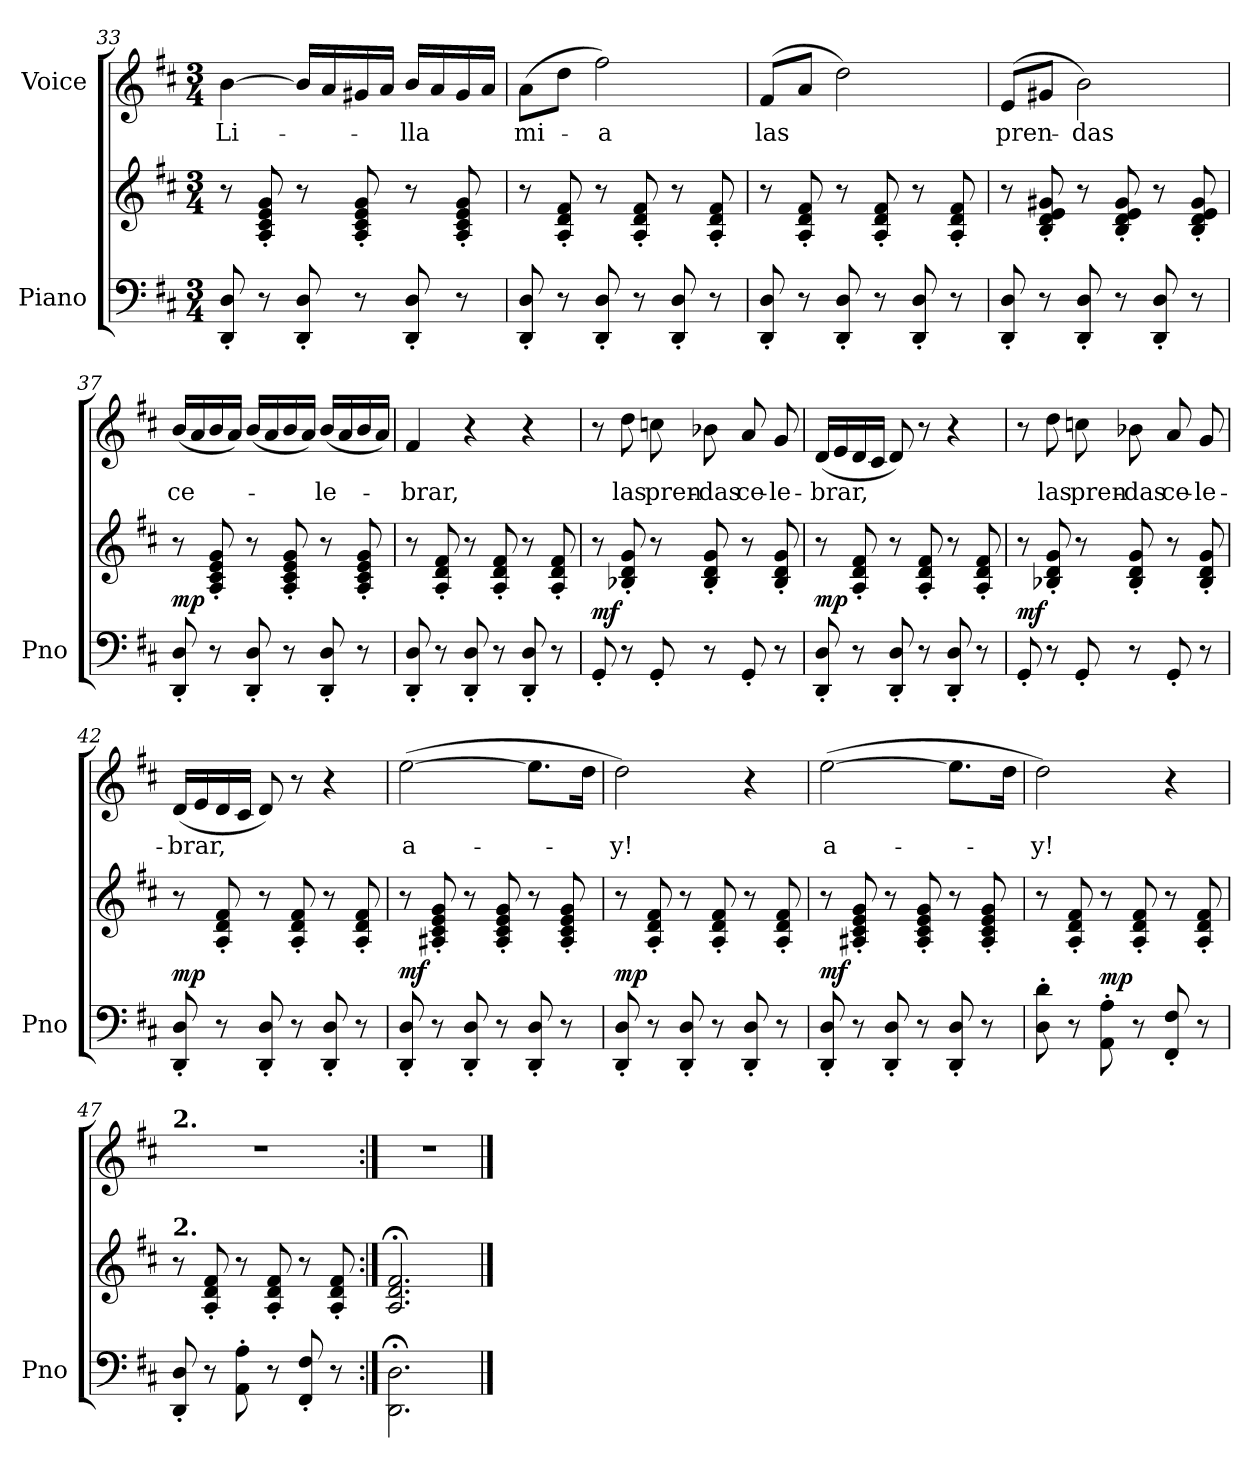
**kern	**kern	**dynam	**kern	**text
*part2	*part2	*part2	*part1	*part1
*staff3	*staff2	*staff2/3	*staff1	*staff1
*I"Piano	*	*	*I"Voice	*
*I'Pno	*	*	*	*
*clefF4	*clefG2	*	*clefG2	*
*k[f#c#]	*k[f#c#]	*	*k[f#c#]	*
*M3/4	*M3/4	*	*M3/4	*
=33	=33	=33	=33	=33
!	!	!	!	!LO:LY:b
8DD/' 8D/'	8r	.	[4b\	Li-
8r	8A/' 8c#/' 8e/' 8g/'	.	.	.
8DD/' 8D/'	8r	.	16b/LL]	.
.	.	.	16a/	.
8r	8A/' 8c#/' 8e/' 8g/'	.	16g#X/	.
.	.	.	16a/JJ	.
!	!	!	!	!LO:LY:b
8DD/' 8D/'	8r	.	16b/LL	-lla
.	.	.	16a/	.
8r	8A/' 8c#/' 8e/' 8g/'	.	16g#/	.
.	.	.	16a/JJ	.
=34	=34	=34	=34	=34
!	!	!	!	!LO:LY:b
8DD/' 8D/'	8r	.	(>8a\L	mi-
8r	8A/' 8d/' 8f#/'	.	8dd\J	.
!	!	!	!	!LO:LY:b
8DD/' 8D/'	8r	.	2ff#\)	-a
8r	8A/' 8d/' 8f#/'	.	.	.
8DD/' 8D/'	8r	.	.	.
8r	8A/' 8d/' 8f#/'	.	.	.
=35	=35	=35	=35	=35
!	!	!	!	!LO:LY:b
8DD/' 8D/'	8r	.	(>8f#/L	las
8r	8A/' 8d/' 8f#/'	.	8a/J	.
8DD/' 8D/'	8r	.	2dd\)	.
8r	8A/' 8d/' 8f#/'	.	.	.
8DD/' 8D/'	8r	.	.	.
8r	8A/' 8d/' 8f#/'	.	.	.
=36	=36	=36	=36	=36
!	!	!	!	!LO:LY:b
8DD/' 8D/'	8r	.	(>8e/L	pren-
8r	8B/' 8d/' 8e/' 8g#X/'	.	8g#X/J	.
!	!	!	!	!LO:LY:b
8DD/' 8D/'	8r	.	2b\)	-das
8r	8B/' 8d/' 8e/' 8g#/'	.	.	.
8DD/' 8D/'	8r	.	.	.
8r	8B/' 8d/' 8e/' 8g#/'	.	.	.
!!LO:LB:g=z
=37	=37	=37	=37	=37
!	!	!LO:DY:a=2	!	!LO:LY:b
8DD/' 8D/'	8r	mp	(<16b/LL	ce-
.	.	.	16a/	.
8r	8A/' 8c#/' 8e/' 8g/'	.	16b/	.
.	.	.	16a/JJ)	.
8DD/' 8D/'	8r	.	(<16b/LL	.
.	.	.	16a/	.
8r	8A/' 8c#/' 8e/' 8g/'	.	16b/	.
.	.	.	16a/JJ)	.
!	!	!	!	!LO:LY:b
8DD/' 8D/'	8r	.	(<16b/LL	-le-
.	.	.	16a/	.
8r	8A/' 8c#/' 8e/' 8g/'	.	16b/	.
.	.	.	16a/JJ)	.
=38	=38	=38	=38	=38
!	!	!	!	!LO:LY:b
8DD/' 8D/'	8r	.	4f#/	-brar,
8r	8A/' 8d/' 8f#/'	.	.	.
8DD/' 8D/'	8r	.	4r	.
8r	8A/' 8d/' 8f#/'	.	.	.
8DD/' 8D/'	8r	.	4r	.
8r	8A/' 8d/' 8f#/'	.	.	.
=39	=39	=39	=39	=39
!	!	!LO:DY:a=2	!	!
8GG'/	8r	mf	8r	.
!	!	!	!	!LO:LY:b
8r	8B-X/' 8d/' 8g/'	.	8dd\	las
!	!	!	!	!LO:LY:b
8GG'/	8r	.	8ccn\	pren-
!	!	!	!	!LO:LY:b
8r	8B-/' 8d/' 8g/'	.	8b-X\	-das
!	!	!	!	!LO:LY:b
8GG'/	8r	.	8a/	ce-
!	!	!	!	!LO:LY:b
8r	8B-/' 8d/' 8g/'	.	8g/	-le-
=40	=40	=40	=40	=40
!	!	!LO:DY:a=2	!	!LO:LY:b
8DD/' 8D/'	8r	mp	(<16d/LL	-brar,
.	.	.	16e/	.
8r	8A/' 8d/' 8f#/'	.	16d/	.
.	.	.	16c#/JJ	.
8DD/' 8D/'	8r	.	8d/)	.
8r	8A/' 8d/' 8f#/'	.	8r	.
8DD/' 8D/'	8r	.	4r	.
8r	8A/' 8d/' 8f#/'	.	.	.
=41	=41	=41	=41	=41
!	!	!LO:DY:a=2	!	!
8GG'/	8r	mf	8r	.
!	!	!	!	!LO:LY:b
8r	8B-X/' 8d/' 8g/'	.	8dd\	las
!	!	!	!	!LO:LY:b
8GG'/	8r	.	8ccn\	pren-
!	!	!	!	!LO:LY:b
8r	8B-/' 8d/' 8g/'	.	8b-X\	-das
!	!	!	!	!LO:LY:b
8GG'/	8r	.	8a/	ce-
!	!	!	!	!LO:LY:b
8r	8B-/' 8d/' 8g/'	.	8g/	-le-
!!LO:PB:g=z
=42	=42	=42	=42	=42
!	!	!LO:DY:a=2	!	!LO:LY:b
8DD/' 8D/'	8r	mp	(<16d/LL	-brar,
.	.	.	16e/	.
8r	8A/' 8d/' 8f#/'	.	16d/	.
.	.	.	16c#/JJ	.
8DD/' 8D/'	8r	.	8d/)	.
8r	8A/' 8d/' 8f#/'	.	8r	.
8DD/' 8D/'	8r	.	4r	.
8r	8A/' 8d/' 8f#/'	.	.	.
=43	=43	=43	=43	=43
!	!	!LO:DY:a=2	!	!LO:LY:b
8DD/' 8D/'	8r	mf	(>[2ee\	a-
8r	8A#X/' 8c#/' 8e/' 8g/'	.	.	.
8DD/' 8D/'	8r	.	.	.
8r	8A#/' 8c#/' 8e/' 8g/'	.	.	.
8DD/' 8D/'	8r	.	8.ee\L]	.
8r	8A#/' 8c#/' 8e/' 8g/'	.	.	.
.	.	.	16dd\Jk	.
=44	=44	=44	=44	=44
!	!	!LO:DY:a=2	!	!LO:LY:b
8DD/' 8D/'	8r	mp	2dd\)	-y!
8r	8A/' 8d/' 8f#/'	.	.	.
8DD/' 8D/'	8r	.	.	.
8r	8A/' 8d/' 8f#/'	.	.	.
8DD/' 8D/'	8r	.	4r	.
8r	8A/' 8d/' 8f#/'	.	.	.
=45	=45	=45	=45	=45
!	!	!LO:DY:a=2	!	!LO:LY:b
8DD/' 8D/'	8r	mf	(>[2ee\	a-
8r	8A#X/' 8c#/' 8e/' 8g/'	.	.	.
8DD/' 8D/'	8r	.	.	.
8r	8A#/' 8c#/' 8e/' 8g/'	.	.	.
8DD/' 8D/'	8r	.	8.ee\L]	.
8r	8A#/' 8c#/' 8e/' 8g/'	.	.	.
.	.	.	16dd\Jk	.
=46	=46	=46	=46	=46
!	!	!	!	!LO:LY:b
8D\' 8d\'	8r	.	2dd\)	-y!
8r	8A/' 8d/' 8f#/'	.	.	.
!	!	!LO:DY:a=2	!	!
8AA\' 8A\'	8r	mp	.	.
8r	8A/' 8d/' 8f#/'	.	.	.
8FF#/' 8F#/'	8r	.	4r	.
8r	8A/' 8d/' 8f#/'	.	.	.
=47	=47	=47	=47	=47
!	!	!	!LO:TX:a:B:t=2.	!
!	!LO:TX:a:B:t=2.	!	!	!
8DD/' 8D/'	8r	.	2.r	.
8r	8A/' 8d/' 8f#/'	.	.	.
8AA\' 8A\'	8r	.	.	.
8r	8A/' 8d/' 8f#/'	.	.	.
8FF#/' 8F#/'	8r	.	.	.
8r	8A/' 8d/' 8f#/'	.	.	.
=48:|!	=48:|!	=48:|!	=48:|!	=48:|!
2.DD\;< 2.D\;<	2.A/;< 2.d/;< 2.f#/;<	.	2.r	.
==	==	==	==	==
*-	*-	*-	*-	*-
